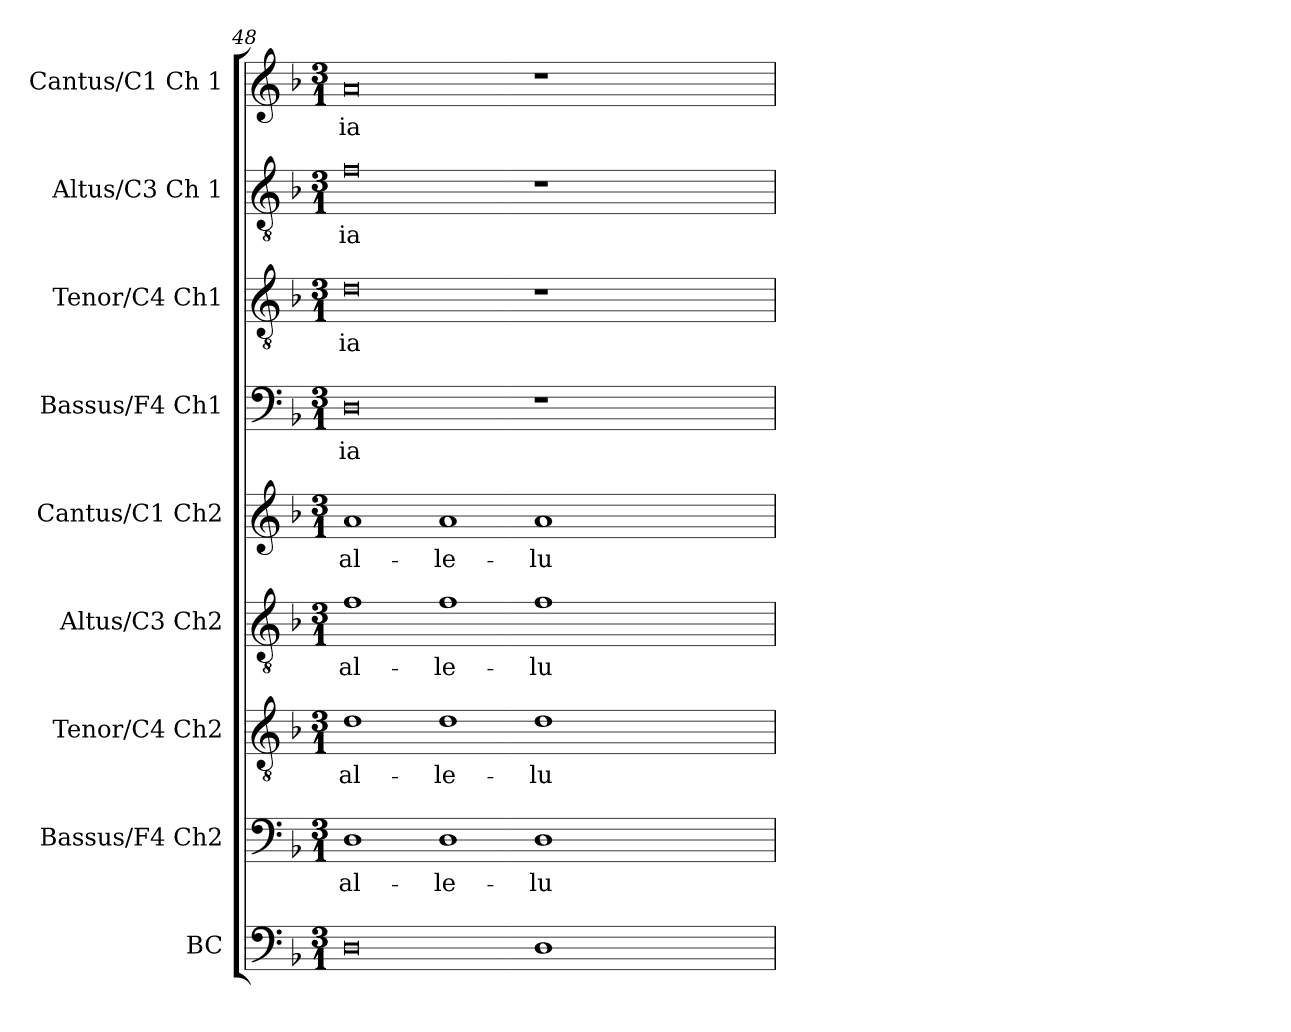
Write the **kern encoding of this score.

**kern	**kern	**text	**kern	**text	**kern	**text	**kern	**text	**kern	**text	**kern	**text	**kern	**text	**kern	**text
*part9	*part8	*part8	*part7	*part7	*part6	*part6	*part5	*part5	*part4	*part4	*part3	*part3	*part2	*part2	*part1	*part1
*staff9	*staff8	*staff8	*staff7	*staff7	*staff6	*staff6	*staff5	*staff5	*staff4	*staff4	*staff3	*staff3	*staff2	*staff2	*staff1	*staff1
*I"BC	*I"Bassus/F4  Ch2	*	*I"Tenor/C4  Ch2	*	*I"Altus/C3  Ch2	*	*I"Cantus/C1  Ch2	*	*I"Bassus/F4  Ch1	*	*I"Tenor/C4  Ch1	*	*I"Altus/C3  Ch 1	*	*I"Cantus/C1  Ch 1	*
*	*I'Ch	*	*I'Ch	*	*I'Ch	*	*I'Ch	*	*I'Ch	*	*I'Ch	*	*I'Ch	*	*I'Ch	*
*clefF4	*clefF4	*	*clefGv2	*	*clefGv2	*	*clefG2	*	*clefF4	*	*clefGv2	*	*clefGv2	*	*clefG2	*
*k[b-]	*k[b-]	*	*k[b-]	*	*k[b-]	*	*k[b-]	*	*k[b-]	*	*k[b-]	*	*k[b-]	*	*k[b-]	*
*F:	*F:	*	*F:	*	*F:	*	*F:	*	*F:	*	*F:	*	*F:	*	*F:	*
*M3/1	*M3/1	*	*M3/1	*	*M3/1	*	*M3/1	*	*M3/1	*	*M3/1	*	*M3/1	*	*M3/1	*
=48	=48	=48	=48	=48	=48	=48	=48	=48	=48	=48	=48	=48	=48	=48	=48	=48
!	!	!LO:LY:b:cj	!	!LO:LY:b:cj	!	!LO:LY:b:cj	!	!LO:LY:b:cj	!	!LO:LY:b:cj	!	!LO:LY:b:cj	!	!LO:LY:b:cj	!	!LO:LY:b:cj
0D	1D	al-	1d	al-	1f	al-	1a	al-	0D	-ia	0d	-ia	0f	-ia	0a	-ia
!	!	!LO:LY:b:cj	!	!LO:LY:b:cj	!	!LO:LY:b:cj	!	!LO:LY:b:cj	!	!	!	!	!	!	!	!
.	1D	-le-	1d	-le-	1f	-le-	1a	-le-	.	.	.	.	.	.	.	.
!	!	!LO:LY:b:cj	!	!LO:LY:b:cj	!	!LO:LY:b:cj	!	!LO:LY:b:cj	!LO:N:vis=1	!	!LO:N:vis=1	!	!LO:N:vis=1	!	!LO:N:vis=1	!
1D	1D	-lu-	1d	-lu-	1f	-lu-	1a	-lu-	0.r	.	0.r	.	0.r	.	0.r	.
0ryy	0ryy	.	0ryy	.	0ryy	.	0ryy	.	.	.	.	.	.	.	.	.
=	=	=	=	=	=	=	=	=	=	=	=	=	=	=	=	=
*-	*-	*-	*-	*-	*-	*-	*-	*-	*-	*-	*-	*-	*-	*-	*-	*-
